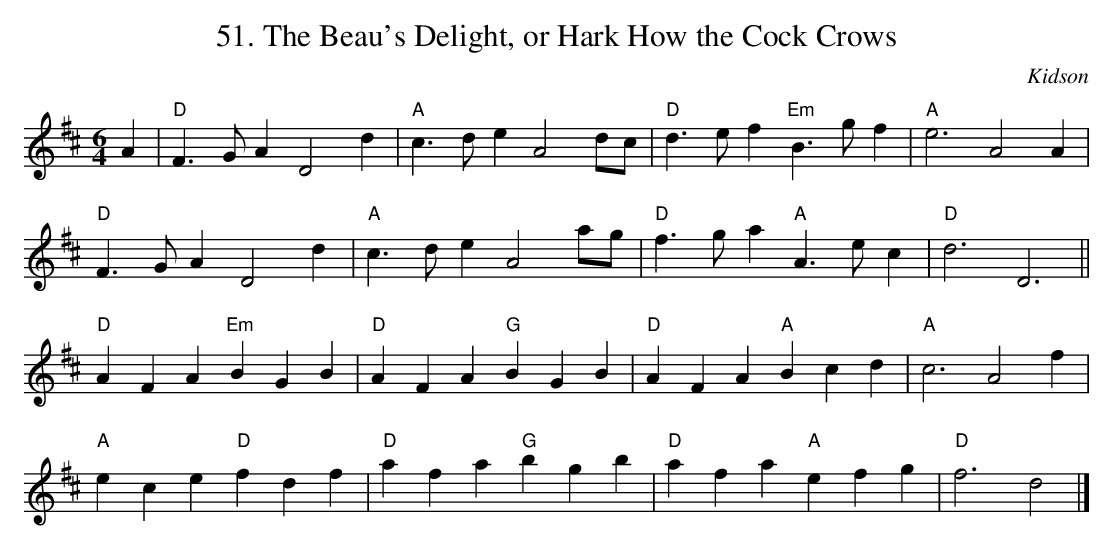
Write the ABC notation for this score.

X:1
T:51. The Beau's Delight, or Hark How the Cock Crows
C:Kidson
L:1/4
M:6/4
K:D
 A | "D"F3/2 G/ A D2 d | "A"c3/2 d/ e A2 d/c/ | %3
 "D"d3/2 e/ f "Em"B3/2 g/ f | "A"e3 A2 A |$ "D"F3/2 G/ A D2 d | "A"c3/2 d/ e A2 a/g/ | "D"f3/2 g/ a "A"A3/2 e/ c | %8
 "D"d3 D3 ||$ "D"A F A "Em"B G B | "D"A F A "G"B G B | "D"A F A "A"B c d | "A"c3 A2 f |$ "A"e c e "D"f d f | "D"a f a "G"b g b | %15
 "D"a f a "A"e f g | "D"f3 d2 |] %17
